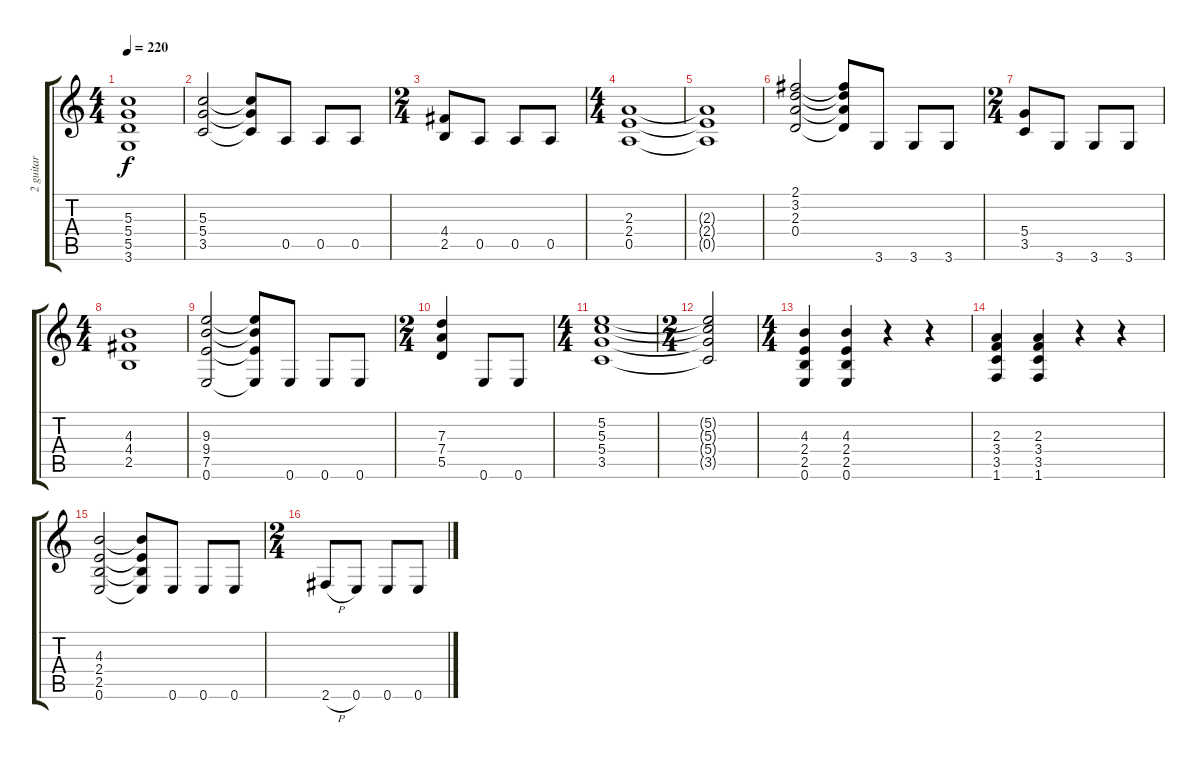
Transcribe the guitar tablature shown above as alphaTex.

\track ("2 guitar" "2 guitar") {instrument overdrivenguitar}
\staff {score tabs}
\tuning (E4 B3 G3 D3 A2 E2) {hide}
\ts (4 4)
\tempo 220
\clef g2
\ks c
(5.3{t} 5.4{t} 5.5{t} 3.6{t}).1{dy f} |
(5.3 5.4 3.5).2 (5.3{t} 5.4{t} 3.5{t}).8 0.5.8 0.5.8 0.5.8 |
\ts (2 4)
(4.4 2.5).8 0.5.8 0.5.8 0.5.8 |
\ts (4 4)
(2.3 2.4 0.5).1 |
(2.3{t} 2.4{t} 0.5{t}).1 |
(2.1 3.2 2.3 0.4).2 (2.1{t} 3.2{t} 2.3{t} 0.4{t}).8 3.6.8 3.6.8 3.6.8 |
\ts (2 4)
(5.4 3.5).8 3.6.8 3.6.8 3.6.8 |
\ts (4 4)
(4.3 4.4 2.5).1 |
(9.3 9.4 7.5 0.6).2 (9.3{t} 9.4{t} 7.5{t} 0.6{t}).8 0.6.8 0.6.8 0.6.8 |
\ts (2 4)
(7.3 7.4 5.5).4 0.6.8 0.6.8 |
\ts (4 4)
(5.2 5.3 5.4 3.5).1 |
\ts (2 4)
(5.2{t} 5.3{t} 5.4{t} 3.5{t}).2 |
\ts (4 4)
(4.3 2.4 2.5 0.6).4 (4.3 2.4 2.5 0.6).4 r.4 r.4 |
(2.3 3.4 3.5 1.6).4 (2.3 3.4 3.5 1.6).4 r.4 r.4 |
(4.3 2.4 2.5 0.6).2 (4.3{t} 2.4{t} 2.5{t} 0.6{t}).8 0.6.8 0.6.8 0.6.8 |
\ts (2 4)
2.6{h}.8 0.6.8 0.6.8 0.6.8
